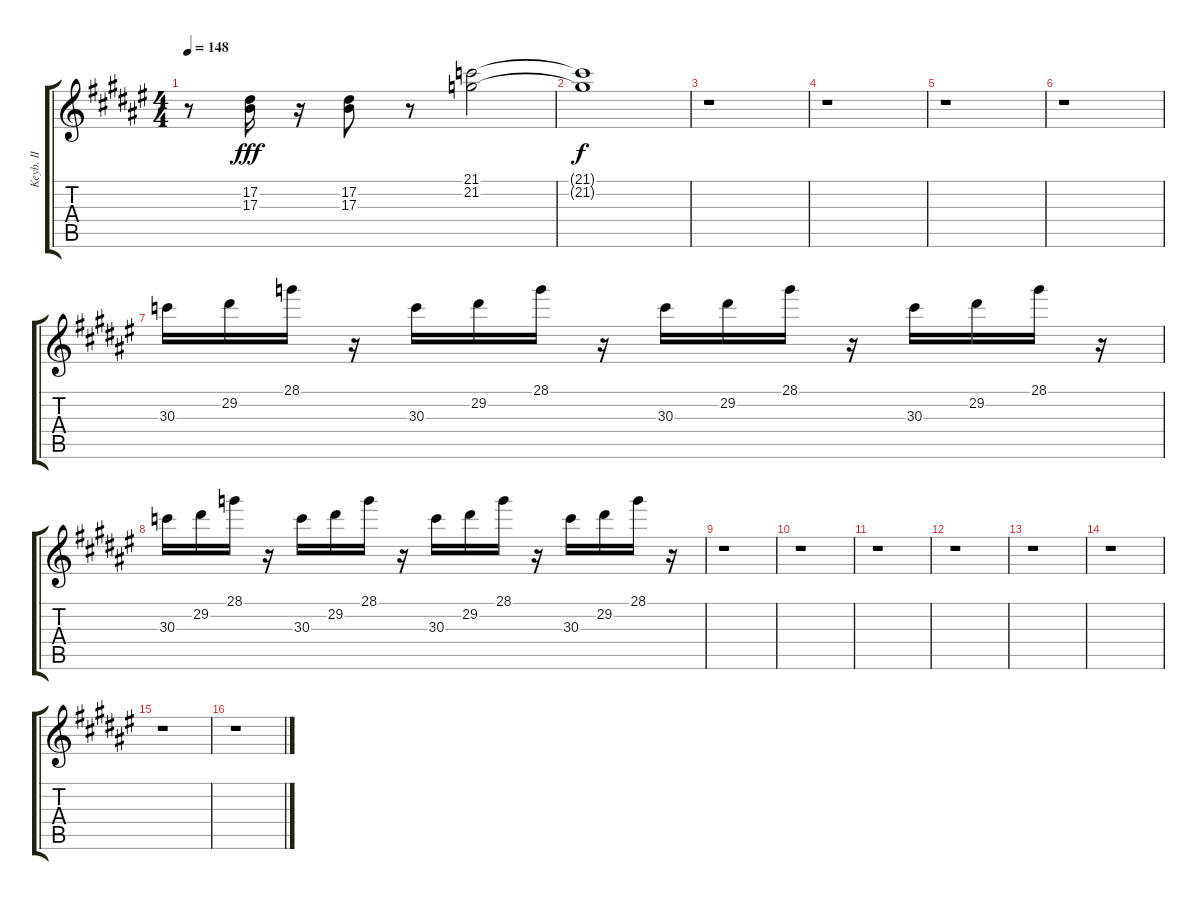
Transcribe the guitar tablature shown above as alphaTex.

\track ("Keyb. II" "Keyb. II") {instrument brasssection}
\staff {score tabs}
\tuning (Eb4 Bb3 Gb3 Db3 Ab2 Eb2) {hide}
\ts (4 4)
\tempo 148
\clef g2
\ks d#minor
r.8{dy fff} (17.2 17.3).16 r.16 (17.2 17.3).8 r.8 (21.1 21.2).2 |
(21.1{t} 21.2{t}).1{dy f} |
r.1 |
r.1 |
r.1 |
r.1 |
30.3.16 29.2.16 28.1.16 r.16 30.3.16 29.2.16 28.1.16 r.16 30.3.16 29.2.16 28.1.16 r.16 30.3.16 29.2.16 28.1.16 r.16 |
30.3.16 29.2.16 28.1.16 r.16 30.3.16 29.2.16 28.1.16 r.16 30.3.16 29.2.16 28.1.16 r.16 30.3.16 29.2.16 28.1.16 r.16 |
r.1 |
r.1 |
r.1 |
r.1 |
r.1 |
r.1 |
r.1 |
r.1
